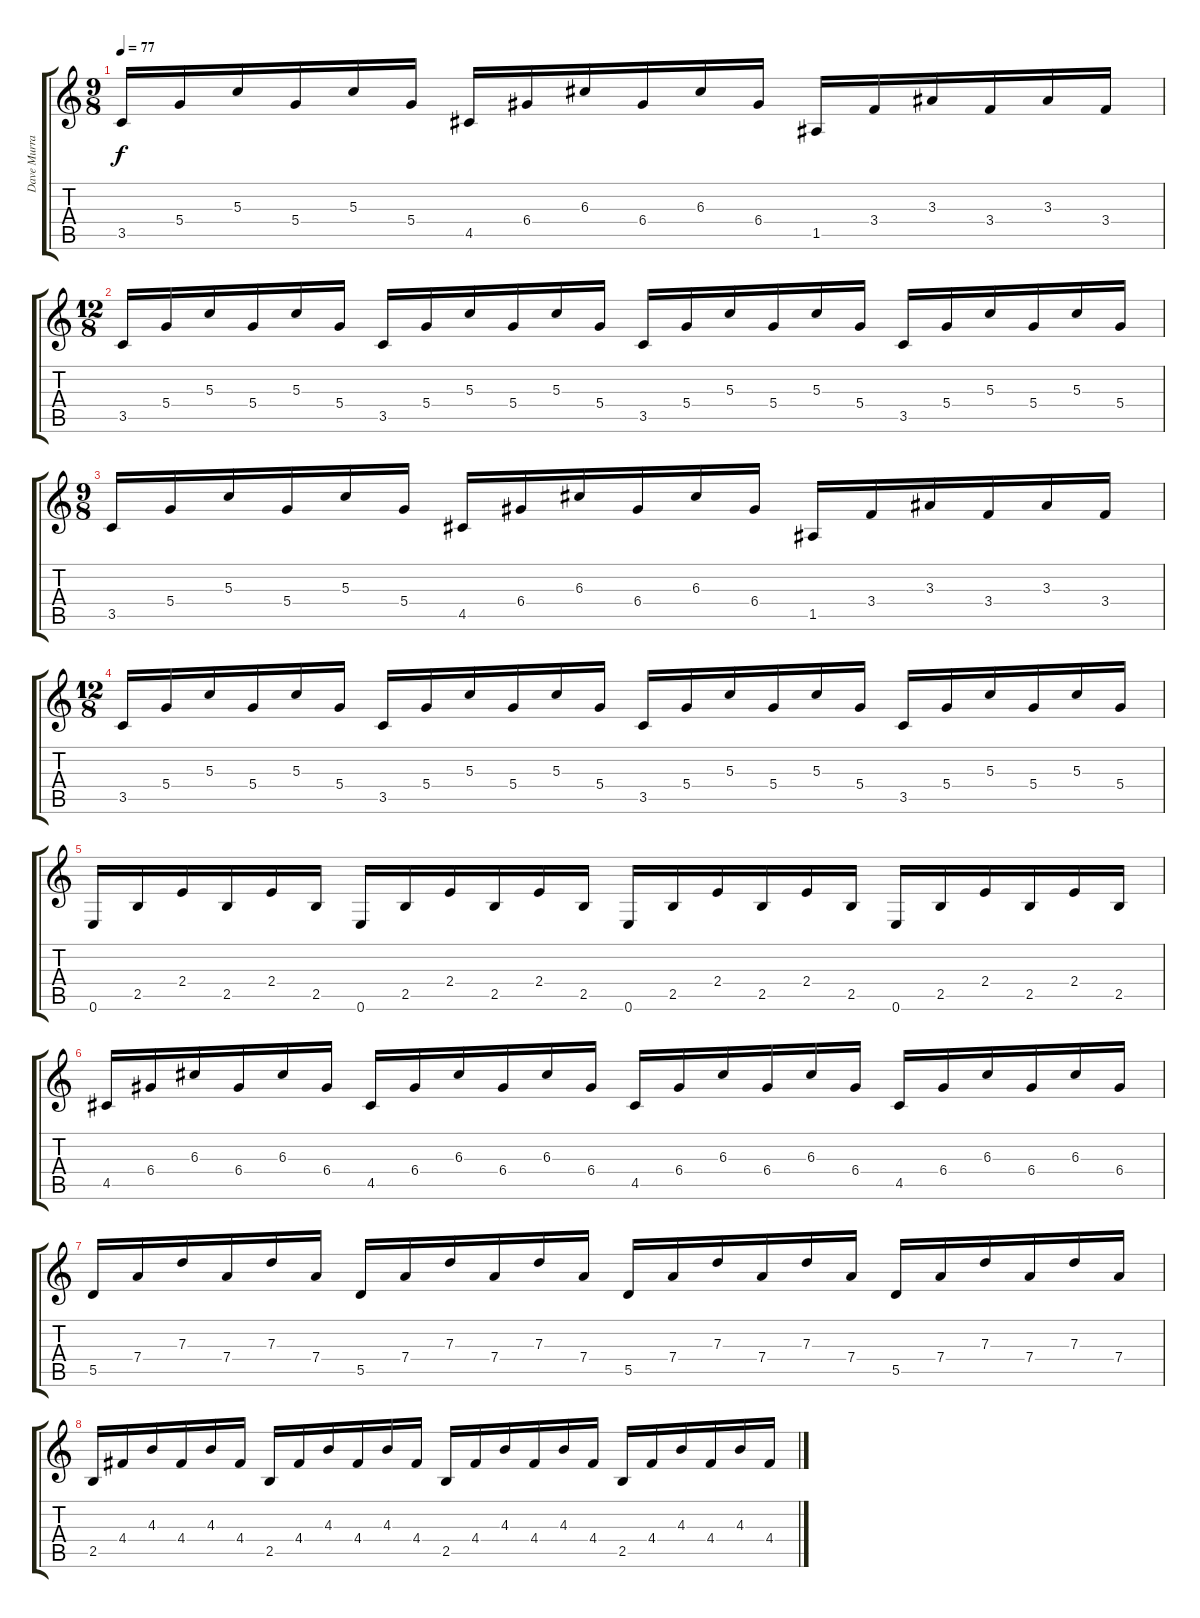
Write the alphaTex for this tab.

\track ("Dave Murray" "Dave Murra") {instrument distortionguitar}
\staff {score tabs}
\tuning (E4 B3 G3 D3 A2 E2) {hide}
\ts (9 8)
\tempo 77
\clef g2
\ks c
3.5.16{dy f} 5.4.16 5.3.16 5.4.16 5.3.16 5.4.16 4.5.16 6.4.16 6.3.16 6.4.16 6.3.16 6.4.16 1.5.16 3.4.16 3.3.16 3.4.16 3.3.16 3.4.16 |
\ts (12 8)
3.5.16 5.4.16 5.3.16 5.4.16 5.3.16 5.4.16 3.5.16 5.4.16 5.3.16 5.4.16 5.3.16 5.4.16 3.5.16 5.4.16 5.3.16 5.4.16 5.3.16 5.4.16 3.5.16 5.4.16 5.3.16 5.4.16 5.3.16 5.4.16 |
\ts (9 8)
3.5.16 5.4.16 5.3.16 5.4.16 5.3.16 5.4.16 4.5.16 6.4.16 6.3.16 6.4.16 6.3.16 6.4.16 1.5.16 3.4.16 3.3.16 3.4.16 3.3.16 3.4.16 |
\ts (12 8)
3.5.16 5.4.16 5.3.16 5.4.16 5.3.16 5.4.16 3.5.16 5.4.16 5.3.16 5.4.16 5.3.16 5.4.16 3.5.16 5.4.16 5.3.16 5.4.16 5.3.16 5.4.16 3.5.16 5.4.16 5.3.16 5.4.16 5.3.16 5.4.16 |
0.6.16 2.5.16 2.4.16 2.5.16 2.4.16 2.5.16 0.6.16 2.5.16 2.4.16 2.5.16 2.4.16 2.5.16 0.6.16 2.5.16 2.4.16 2.5.16 2.4.16 2.5.16 0.6.16 2.5.16 2.4.16 2.5.16 2.4.16 2.5.16 |
4.5.16 6.4.16 6.3.16 6.4.16 6.3.16 6.4.16 4.5.16 6.4.16 6.3.16 6.4.16 6.3.16 6.4.16 4.5.16 6.4.16 6.3.16 6.4.16 6.3.16 6.4.16 4.5.16 6.4.16 6.3.16 6.4.16 6.3.16 6.4.16 |
5.5.16 7.4.16 7.3.16 7.4.16 7.3.16 7.4.16 5.5.16 7.4.16 7.3.16 7.4.16 7.3.16 7.4.16 5.5.16 7.4.16 7.3.16 7.4.16 7.3.16 7.4.16 5.5.16 7.4.16 7.3.16 7.4.16 7.3.16 7.4.16 |
2.5.16 4.4.16 4.3.16 4.4.16 4.3.16 4.4.16 2.5.16 4.4.16 4.3.16 4.4.16 4.3.16 4.4.16 2.5.16 4.4.16 4.3.16 4.4.16 4.3.16 4.4.16 2.5.16 4.4.16 4.3.16 4.4.16 4.3.16 4.4.16
